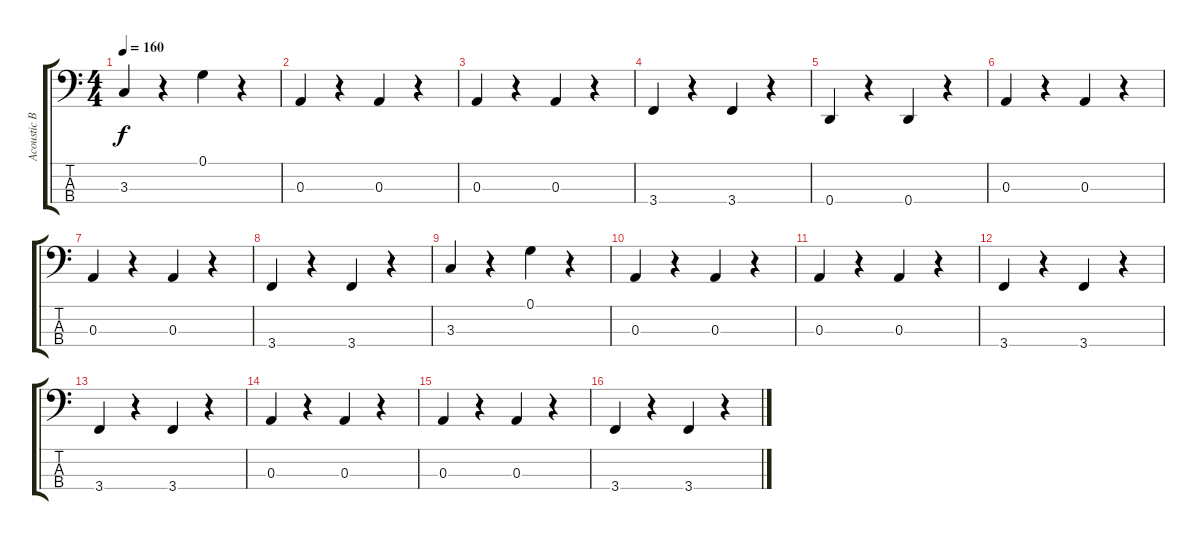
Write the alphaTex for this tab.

\track ("Acoustic Bass" "Acoustic B") {instrument acousticbass}
\staff {score tabs}
\tuning (G2 D2 A1 D1) {hide}
\ts (4 4)
\tempo 160
\clef f4
\ks c
3.3.4{dy f} r.4 0.1.4 r.4 |
0.3.4 r.4 0.3.4 r.4 |
0.3.4 r.4 0.3.4 r.4 |
3.4.4 r.4 3.4.4 r.4 |
0.4.4 r.4 0.4.4 r.4 |
0.3.4 r.4 0.3.4 r.4 |
0.3.4 r.4 0.3.4 r.4 |
3.4.4 r.4 3.4.4 r.4 |
3.3.4 r.4 0.1.4 r.4 |
0.3.4 r.4 0.3.4 r.4 |
0.3.4 r.4 0.3.4 r.4 |
3.4.4 r.4 3.4.4 r.4 |
3.4.4 r.4 3.4.4 r.4 |
0.3.4 r.4 0.3.4 r.4 |
0.3.4 r.4 0.3.4 r.4 |
3.4.4 r.4 3.4.4 r.4
